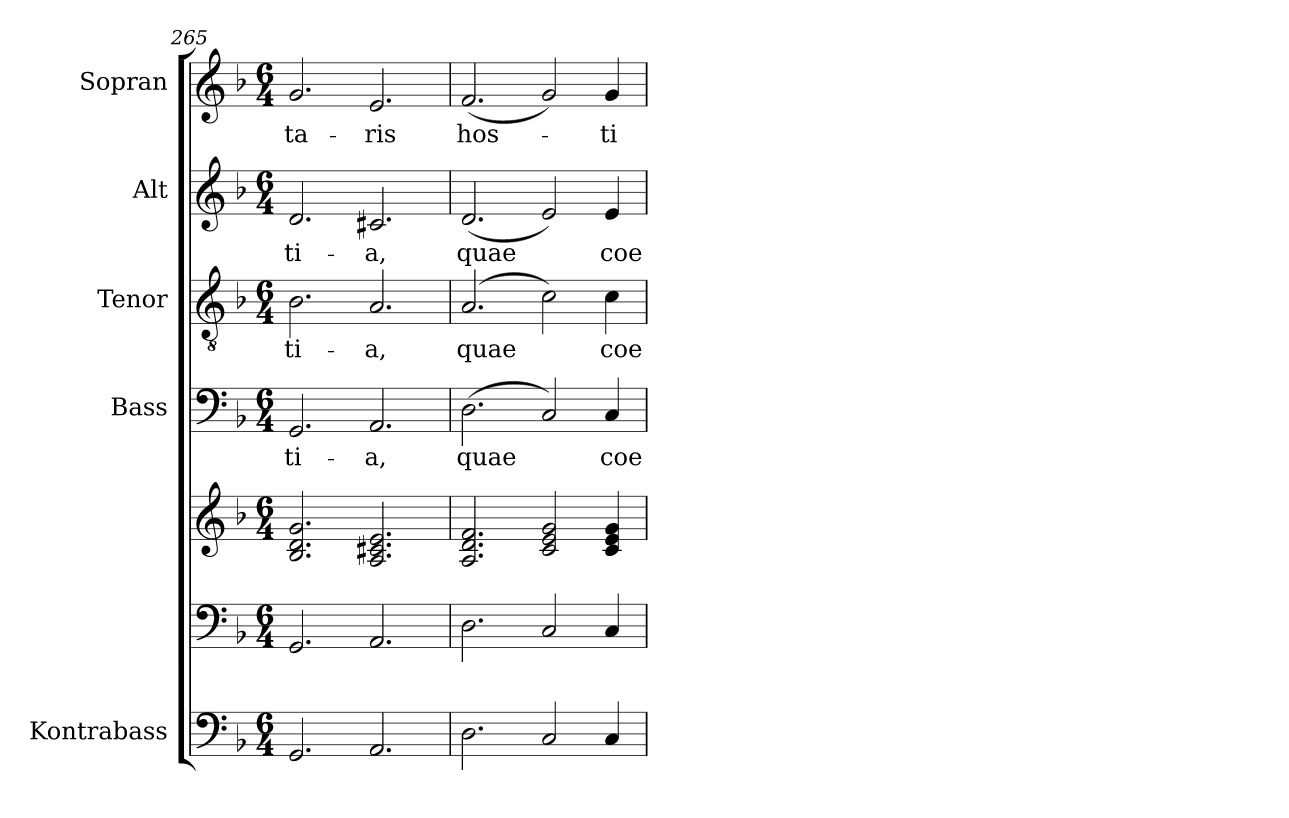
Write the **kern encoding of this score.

**kern	**kern	**kern	**kern	**text	**kern	**text	**kern	**text	**kern	**text
*part6	*part5	*part5	*part4	*part4	*part3	*part3	*part2	*part2	*part1	*part1
*staff7	*staff6	*staff5	*staff4	*staff4	*staff3	*staff3	*staff2	*staff2	*staff1	*staff1
*I"Kontrabass	*	*	*I"Bass	*	*I"Tenor	*	*I"Alt	*	*I"Sopran	*
*I'Kb.	*	*	*I'B.	*	*I'T.	*	*I'A.	*	*I'S.	*
*clefF4	*clefF4	*clefG2	*clefF4	*	*clefGv2	*	*clefG2	*	*clefG2	*
*ITrd7c12	*	*	*	*	*	*	*	*	*	*
*k[b-]	*k[b-]	*k[b-]	*k[b-]	*	*k[b-]	*	*k[b-]	*	*k[b-]	*
*F:	*F:	*F:	*F:	*	*F:	*	*F:	*	*F:	*
*M6/4	*M6/4	*M6/4	*M6/4	*	*M6/4	*	*M6/4	*	*M6/4	*
=265	=265	=265	=265	=265	=265	=265	=265	=265	=265	=265
!	!	!	!	!LO:LY:b	!	!LO:LY:b	!	!LO:LY:b	!	!LO:LY:b
2.GGG/	2.GG/	2.B-/ 2.d/ 2.g/	2.GG/	-ti-	2.B-\	-ti-	2.d/	-ti-	2.g/	-ta-
!	!	!	!	!LO:LY:b	!	!LO:LY:b	!	!LO:LY:b	!	!LO:LY:b
2.AAA/	2.AA/	2.A/ 2.c#X/ 2.e/	2.AA/	-a,	2.A/	-a,	2.c#X/	-a,	2.e/	-ris
=266	=266	=266	=266	=266	=266	=266	=266	=266	=266	=266
!	!	!	!	!LO:LY:b	!	!LO:LY:b	!	!LO:LY:b	!	!LO:LY:b
2.DD\	2.D\	2.A/ 2.d/ 2.f/	(>2.D\	quae	(2.A/	quae	(<2.d/	quae	(<2.f/	hos-
2CC/	2C/	2c/ 2e/ 2g/	2C/)	.	2c\)	.	2e/)	.	2g/)	.
!	!	!	!	!LO:LY:b	!	!LO:LY:b	!	!LO:LY:b	!	!LO:LY:b
4CC/	4C/	4c/ 4e/ 4g/	4C/	coe-	4c\	coe-	4e/	coe-	4g/	-ti-
=	=	=	=	=	=	=	=	=	=	=
*-	*-	*-	*-	*-	*-	*-	*-	*-	*-	*-
